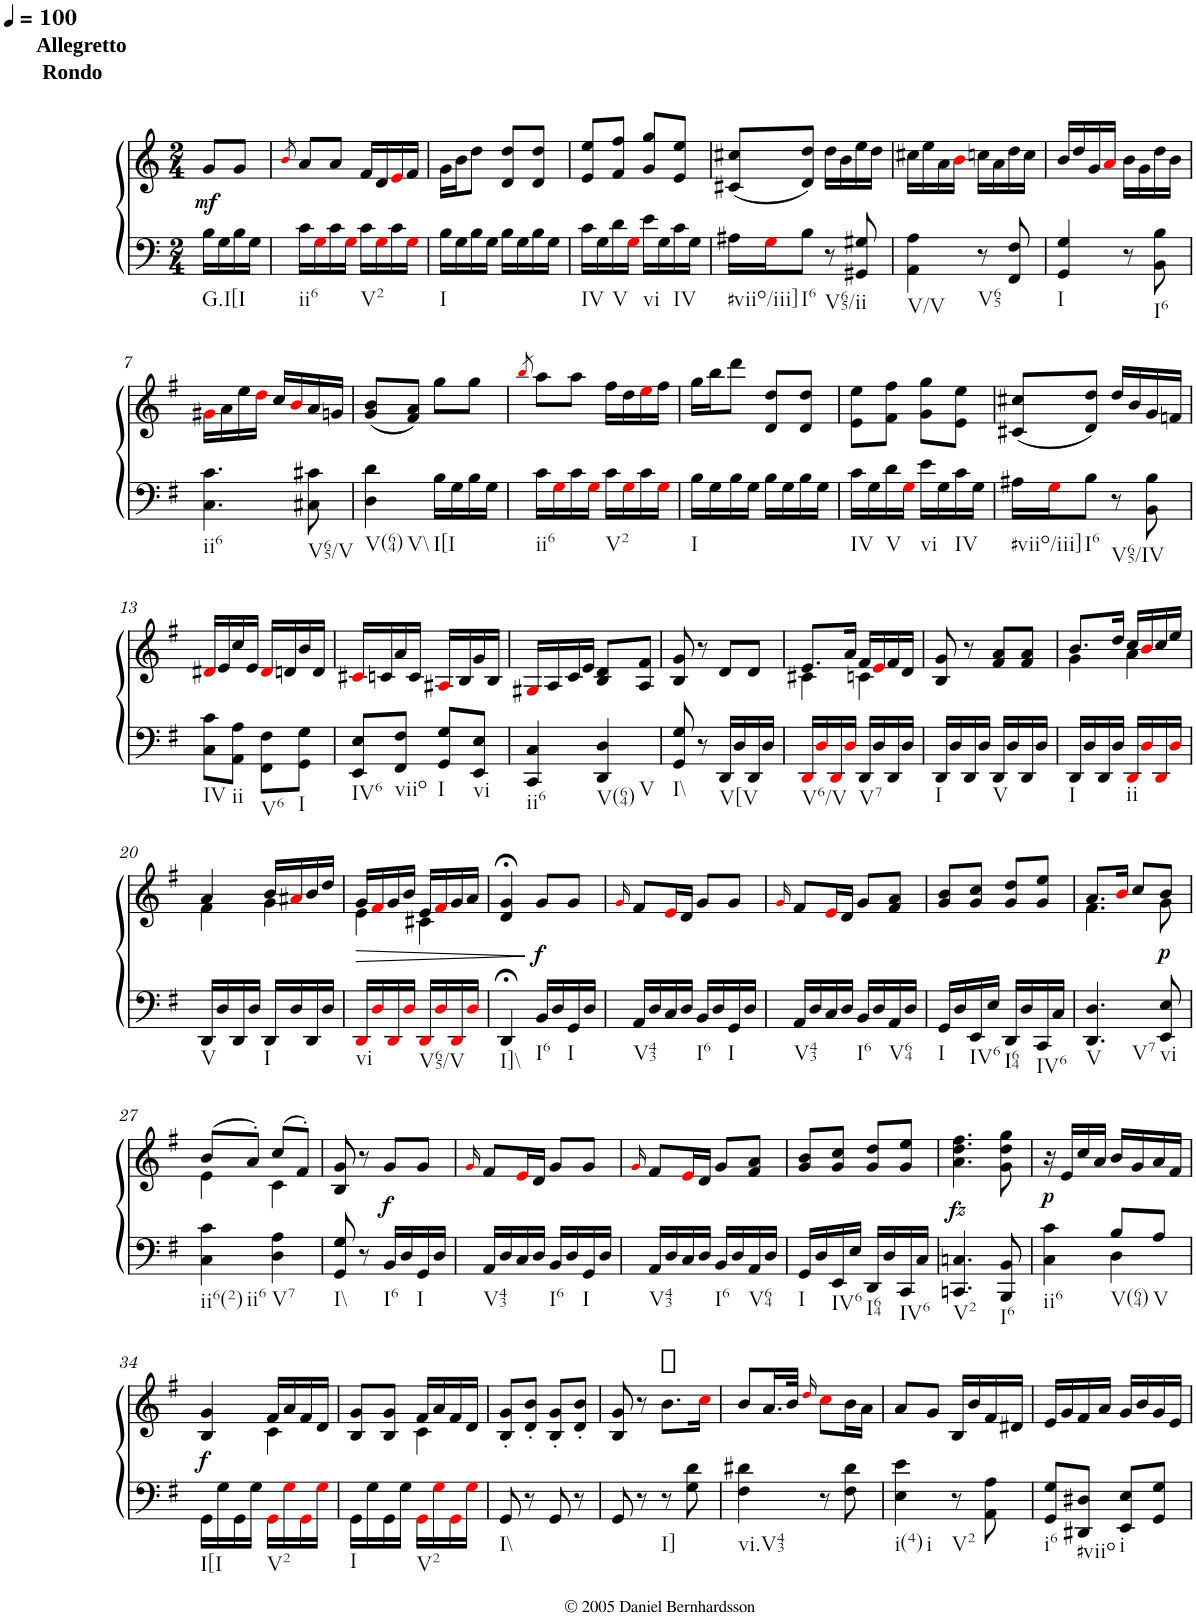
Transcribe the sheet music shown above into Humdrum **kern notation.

**kern	**kern	**dynam
*part1	*part1	*part1
*staff2	*staff1	*staff1/2
*I"Piano	*	*
*I'Pno.	*	*
*clefF4	*clefG2	*
*k[f#]	*k[f#]	*
*G:	*G:	*
*M2/4	*M2/4	*
*MM100	*MM100	*
=	=	=
!	!LO:TX:a:B:t=Rondo	!
!	!LO:TX:a:B:t=Allegretto	!
!LO:TX:b:t=G.I[I	!	!
!	!	!LO:DY:b
16B\LL	8g/L	mf
16G\	.	.
16B\	8g/J	.
16G\JJ	.	.
=1	=1	=1
.	8qbi/	.
!LO:TX:b:t=ii6	!	!
16c\LL	8a/L	.
16Gi\	.	.
16c\	8a/J	.
16Gi\JJ	.	.
!LO:TX:b:t=V2	!	!
16c\LL	16f#/LL	.
16Gi\	16d/	.
16c\	16ei/	.
16Gi\JJ	16f#/JJ	.
=2	=2	=2
!LO:TX:b:t=I	!	!
16B\LL	16g\LL	.
16G\	16b\J	.
16B\	8dd\J	.
16G\JJ	.	.
16B\LL	8d/ 8dd/L	.
16G\	.	.
16B\	8d/ 8dd/J	.
16G\JJ	.	.
=3	=3	=3
!LO:TX:b:t=IV	!	!
16c\LL	8e/ 8ee/L	.
16G\	.	.
!LO:TX:b:t=V	!	!
16d\	8f#/ 8ff#/J	.
16Gi\JJ	.	.
!LO:TX:b:t=vi	!	!
16e\LL	8g/ 8gg/L	.
16G\	.	.
!LO:TX:b:t=IV	!	!
16c\	8e/ 8ee/J	.
16G\JJ	.	.
=4	=4	=4
!LO:TX:b:t=#viio/iii]	!	!
16A#X\LL	(8c#X/ 8cc#X/L	.
16Gi\J	.	.
!LO:TX:b:t=I6	!	!
8B\J	8d/ 8dd/J)	.
!LO:TX:b:t=V65/ii	!	!
8r	16dd\LL	.
.	16b\	.
8GG#X/ 8G#X/	16ee\	.
.	16dd\JJ	.
=5	=5	=5
!LO:TX:b:t=V/V	!	!
4AA\ 4A\	16cc#X\LL	.
.	16ee\	.
.	16a\	.
.	16bi\JJ	.
!LO:TX:b:t=V65	!	!
8r	16ccn\LL	.
.	16a\	.
8FF#/ 8F#/	16dd\	.
.	16cc\JJ	.
=6	=6	=6
!LO:TX:b:t=I	!	!
4GG/ 4G/	16b/LL	.
.	16dd/	.
.	16g/	.
.	16ai/JJ	.
8r	16b\LL	.
.	16g\	.
!LO:TX:b:t=I6	!	!
8BB\ 8B\	16dd\	.
.	16b\JJ	.
!!LO:LB:g=z
=7	=7	=7
!LO:TX:b:t=ii6	!	!
4.C\ 4.c\	16g#Xi\LL	.
.	16a\	.
.	16ee\	.
.	16ddi\JJ	.
.	16cc/LL	.
.	16bi/	.
!LO:TX:b:t=V65/V	!	!
8C#X\ 8c#X\	16a/	.
.	16gn/JJ	.
=8	=8	=8
!LO:TX:b:t=V(64)	!	!
!LO:TX:b:t=V\\	!	!
4D\ 4d\	(8g/ 8b/L	.
.	8f#/ 8a/J)	.
!LO:TX:b:t=I[I	!	!
16B\LL	8gg\L	.
16G\	.	.
16B\	8gg\J	.
16G\JJ	.	.
=9	=9	=9
.	8qbbi/	.
!LO:TX:b:t=ii6	!	!
16c\LL	8aa\L	.
16Gi\	.	.
16c\	8aa\J	.
16Gi\JJ	.	.
!LO:TX:b:t=V2	!	!
16c\LL	16ff#\LL	.
16Gi\	16dd\	.
16c\	16eei\	.
16Gi\JJ	16ff#\JJ	.
=10	=10	=10
!LO:TX:b:t=I	!	!
16B\LL	16gg\LL	.
16G\	16bb\J	.
16B\	8ddd\J	.
16G\JJ	.	.
16B\LL	8d/ 8dd/L	.
16G\	.	.
16B\	8d/ 8dd/J	.
16G\JJ	.	.
=11	=11	=11
!LO:TX:b:t=IV	!	!
16c\LL	8e\ 8ee\L	.
16G\	.	.
!LO:TX:b:t=V	!	!
16d\	8f#\ 8ff#\J	.
16Gi\JJ	.	.
!LO:TX:b:t=vi	!	!
16e\LL	8g\ 8gg\L	.
16G\	.	.
!LO:TX:b:t=IV	!	!
16c\	8e\ 8ee\J	.
16G\JJ	.	.
=12	=12	=12
!LO:TX:b:t=#viio/iii]	!	!
16A#X\LL	(8c#X/ 8cc#X/L	.
16Gi\J	.	.
!LO:TX:b:t=I6	!	!
8B\J	8d/ 8dd/J)	.
!LO:TX:b:t=V65/IV	!	!
8r	16dd/LL	.
.	16b/	.
8BB\ 8B\	16g/	.
.	16fn/JJ	.
!!LO:LB:g=z
=13	=13	=13
!LO:TX:b:t=IV	!	!
8C\ 8c\L	16d#Xi/LL	.
.	16e/	.
!LO:TX:b:t=ii	!	!
8AA\ 8A\J	16cc/	.
.	16e/JJ	.
!LO:TX:b:t=V6	!	!
8FF#\ 8F#\L	16d#i/LL	.
.	16dn/	.
!LO:TX:b:t=I	!	!
8GG\ 8G\J	16b/	.
.	16d/JJ	.
=14	=14	=14
!LO:TX:b:t=IV6	!	!
8EE/ 8E/L	16c#Xi/LL	.
.	16cn/	.
!LO:TX:b:t=viio	!	!
8FF#/ 8F#/J	16a/	.
.	16c/JJ	.
!LO:TX:b:t=I	!	!
8GG/ 8G/L	16A#Xi/LL	.
.	16B/	.
!LO:TX:b:t=vi	!	!
8EE/ 8E/J	16g/	.
.	16B/JJ	.
=15	=15	=15
!LO:TX:b:t=ii6	!	!
4CC/ 4C/	16G#Xi/LL	.
.	16A/	.
.	16c/	.
.	16e/JJ	.
!LO:TX:b:t=V(64)	!	!
!LO:TX:b:t=V	!	!
4DD/ 4D/	8B/ 8d/L	.
.	8A/ 8f#/J	.
=16	=16	=16
!LO:TX:b:t=I\\	!	!
8GG/ 8G/	8B/ 8g/	.
8r	8r	.
!LO:TX:b:t=V[V	!	!
16DD/LL	8d/L	.
16D/	.	.
16DD/	8d/J	.
16D/JJ	.	.
=17	=17	=17
*	*^	*
!LO:TX:b:t=V6/V	!	!	!
16DDi/LL	8.e/L	4c#X\	.
16Di/	.	.	.
16DDi/	.	.	.
16Di/JJ	16a/Jk	.	.
!LO:TX:b:t=V7	!	!	!
16DD/LL	16f#/LL	4cn\	.
16D/	16ei/	.	.
16DD/	16f#/	.	.
16D/JJ	16d/JJ	.	.
*	*v	*v	*
=18	=18	=18
!LO:TX:b:t=I	!	!
16DD/LL	8B/ 8g/	.
16D/	.	.
16DD/	8r	.
16D/JJ	.	.
!LO:TX:b:t=V	!	!
16DD/LL	8f#/ 8a/L	.
16D/	.	.
16DD/	8f#/ 8a/J	.
16D/JJ	.	.
=19	=19	=19
*	*^	*
!LO:TX:b:t=I	!	!	!
16DD/LL	8.b/L	4g\	.
16D/	.	.	.
16DD/	.	.	.
16D/JJ	16dd/Jk	.	.
!LO:TX:b:t=ii	!	!	!
16DDi/LL	16cc/LL	4a\	.
16Di/	16bi/	.	.
16DDi/	16cc/	.	.
16Di/JJ	16ee/JJ	.	.
!!LO:LB:g=z	!!
=20	=20	=20	=20
!LO:TX:b:t=V	!	!	!
16DD/LL	4a/	4f#\	.
16D/	.	.	.
16DD/	.	.	.
16D/JJ	.	.	.
!LO:TX:b:t=I	!	!	!
16DD/LL	16b/LL	4g\	.
16D/	16a#Xi/	.	.
16DD/	16b/	.	.
16D/JJ	16dd/JJ	.	.
=21	=21	=21	=21
!LO:TX:b:t=vi	!	!	!
!	!	!	!LO:HP:b
16DDi/LL	16g/LL	4e\	>
16Di/	16f#i/	.	.
16DDi/	16g/	.	.
16Di/JJ	16b/JJ	.	.
!LO:TX:b:t=V65/V	!	!	!
16DDi/LL	16e/LL	4c#X\	.
16Di/	16f#i/	.	.
16DDi/	16g/	.	.
16Di/JJ	16a/JJ	.	.
*	*v	*v	*
=22	=22	=22
!LO:TX:b:t=I]\\	!	!
4DD;</	4d/;< 4g/;<	.
!LO:TX:b:t=I6	!	!
!	!	!LO:DY:n=1:b
16BB/LL	8g/L	] f
16D/	.	.
!LO:TX:b:t=I	!	!
16GG/	8g/J	.
16D/JJ	.	.
=23	=23	=23
.	16qgi/	.
!LO:TX:b:t=V43	!	!
16AA/LL	8f#/L	.
16D/	.	.
16C/	16ei/L	.
16D/JJ	16d/JJ	.
!LO:TX:b:t=I6	!	!
16BB/LL	8g/L	.
16D/	.	.
!LO:TX:b:t=I	!	!
16GG/	8g/J	.
16D/JJ	.	.
=24	=24	=24
.	16qgi/	.
!LO:TX:b:t=V43	!	!
16AA/LL	8f#/L	.
16D/	.	.
16C/	16ei/L	.
16D/JJ	16d/JJ	.
!LO:TX:b:t=I6	!	!
16BB/LL	8g/L	.
16D/	.	.
!LO:TX:b:t=V64	!	!
16AA/	8f#/ 8a/J	.
16D/JJ	.	.
=25	=25	=25
!LO:TX:b:t=I	!	!
16GG/LL	8g/ 8b/L	.
16D/	.	.
!LO:TX:b:t=IV6	!	!
16EE/	8g/ 8cc/J	.
16E/JJ	.	.
!LO:TX:b:t=I64	!	!
16DD/LL	8g/ 8dd/L	.
16D/	.	.
!LO:TX:b:t=IV6	!	!
16CC/	8g/ 8ee/J	.
16C/JJ	.	.
=26	=26	=26
*	*^	*
!LO:TX:b:t=V	!	!	!
!LO:TX:b:t=V7	!	!	!
4.DD/ 4.D/	8.a/L	4.f#\	.
.	16bi/Jk	.	.
.	8cc/L	.	.
!LO:TX:b:t=vi	!	!	!
!	!	!	!LO:DY:b
8EE/ 8E/	8b/J	8g\	p
!!LO:LB:g=z	!!
=27	=27	=27	=27
!LO:TX:b:t=ii6(2)	!	!	!
!LO:TX:b:t=ii6	!	!	!
4C\ 4c\	(8b/L	4e\	.
.	8a'/J)	.	.
!LO:TX:b:t=V7	!	!	!
4D\ 4A\	(8cc/L	4c\	.
.	8f#'/J)	.	.
*	*v	*v	*
=28	=28	=28
!LO:TX:b:t=I\\	!	!
8GG/ 8G/	8B/ 8g/	.
8r	8r	.
!LO:TX:b:t=I6	!	!
!	!	!LO:DY:b
16BB/LL	8g/L	f
16D/	.	.
!LO:TX:b:t=I	!	!
16GG/	8g/J	.
16D/JJ	.	.
=29	=29	=29
.	16qgi/	.
!LO:TX:b:t=V43	!	!
16AA/LL	8f#/L	.
16D/	.	.
16C/	16ei/L	.
16D/JJ	16d/JJ	.
!LO:TX:b:t=I6	!	!
16BB/LL	8g/L	.
16D/	.	.
!LO:TX:b:t=I	!	!
16GG/	8g/J	.
16D/JJ	.	.
=30	=30	=30
.	16qgi/	.
!LO:TX:b:t=V43	!	!
16AA/LL	8f#/L	.
16D/	.	.
16C/	16ei/L	.
16D/JJ	16d/JJ	.
!LO:TX:b:t=I6	!	!
16BB/LL	8g/L	.
16D/	.	.
!LO:TX:b:t=V64	!	!
16AA/	8f#/ 8a/J	.
16D/JJ	.	.
=31	=31	=31
!LO:TX:b:t=I	!	!
16GG/LL	8g/ 8b/L	.
16D/	.	.
!LO:TX:b:t=IV6	!	!
16EE/	8g/ 8cc/J	.
16E/JJ	.	.
!LO:TX:b:t=I64	!	!
16DD/LL	8g/ 8dd/L	.
16D/	.	.
!LO:TX:b:t=IV6	!	!
16CC/	8g/ 8ee/J	.
16C/JJ	.	.
=32	=32	=32
!LO:TX:b:t=V2	!	!
!	!	!LO:DY:b
4.CCn/ 4.Cn/	4.a\ 4.dd\ 4.ff#\	fz
!LO:TX:b:t=I6	!	!
8BBB/ 8BB/	8g\ 8dd\ 8gg\	.
=33	=33	=33
*^	*	*
!LO:TX:b:t=ii6	!	!	!
!	!	!	!LO:DY:b
4C\ 4c\	4ryy	16r	p
.	.	16e/LL	.
.	.	16cc/	.
.	.	16a/JJ	.
!LO:TX:b:t=V(64)	!	!	!
8B/L	4D\	16b/LL	.
.	.	16g/	.
!LO:TX:b:t=V	!	!	!
8A/J	.	16a/	.
.	.	16f#/JJ	.
*v	*v	*	*
!!LO:LB:g=z
=34	=34	=34
*	*^	*
!LO:TX:b:t=I[I	!	!	!
!	!	!	!LO:DY:b
16GG\LL	4B/ 4g/	4ryy	f
16G\	.	.	.
16GG\	.	.	.
16G\JJ	.	.	.
!LO:TX:b:t=V2	!	!	!
16GGi\LL	16f#/LL	4c\	.
16Gi\	16a/	.	.
16GGi\	16f#/	.	.
16Gi\JJ	16d/JJ	.	.
=35	=35	=35	=35
!LO:TX:b:t=I	!	!	!
16GG\LL	8B/ 8g/L	4ryy	.
16G\	.	.	.
16GG\	8B/ 8g/J	.	.
16G\JJ	.	.	.
!LO:TX:b:t=V2	!	!	!
16GGi\LL	16f#/LL	4c\	.
16Gi\	16a/	.	.
16GGi\	16f#/	.	.
16Gi\JJ	16d/JJ	.	.
*	*v	*v	*
=36	=36	=36
!LO:TX:b:t=I\\	!	!
8GG/	8B/' 8g/'L	.
8r	8d/' 8b/'J	.
8GG/	8B/' 8g/'L	.
8r	8d/' 8b/'J	.
=37	=37	=37
8GG/	8B/ 8g/	.
8r	8r	.
!LO:TX:b:t=I]	!	!
8r	8.b\L	.
8G\ 8d\	.	.
.	16cci\Jk	.
=38	=38	=38
!LO:TX:b:t=vi.V43	!	!
4F#\ 4d#X\	8b/L	.
.	16.a/L	.
.	32b/JJk	.
.	16qddi/	.
8r	8cci\L	.
8F#\ 8d#\	16b\L	.
.	16a\JJ	.
=39	=39	=39
!LO:TX:b:t=i(4)	!	!
!LO:TX:b:t=i	!	!
4E\ 4e\	8a/L	.
.	8g/J	.
!LO:TX:b:t=V2	!	!
8r	16B/LL	.
.	16b/	.
8AA\ 8A\	16f#/	.
.	16d#X/JJ	.
=40	=40	=40
!LO:TX:b:t=i6	!	!
8GG/ 8G/L	16e/LL	.
.	16g/	.
!LO:TX:b:t=#viio	!	!
8DD#X/ 8D#X/J	16f#/	.
.	16a/JJ	.
!LO:TX:b:t=i	!	!
8EE/ 8E/L	16g/LL	.
.	16b/	.
8GG/ 8G/J	16g/	.
.	16e/JJ	.
=	=	=
*-	*-	*-
